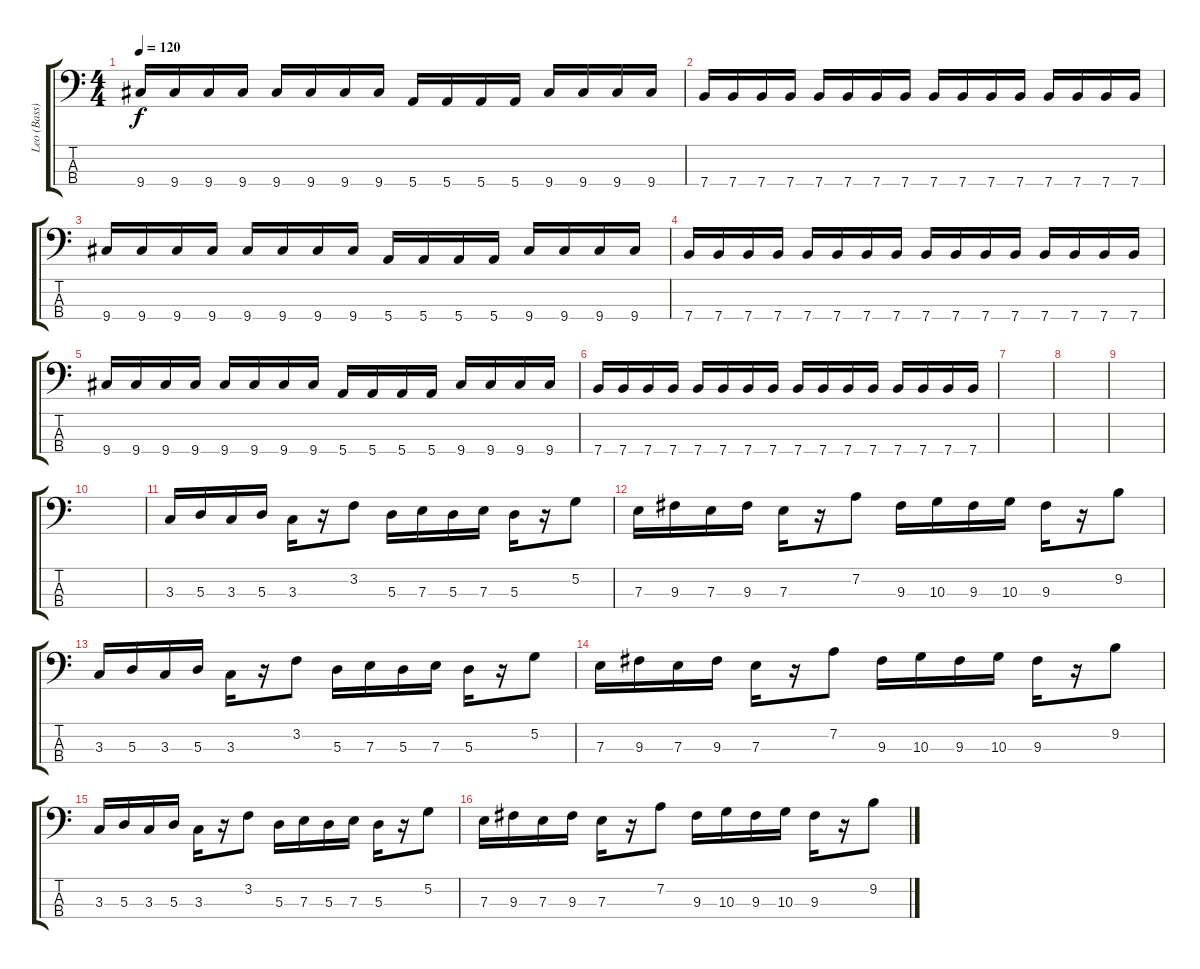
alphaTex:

\track ("Leo (Bass)" "Leo (Bass)") {instrument electricbassfinger}
\staff {score tabs}
\tuning (G2 D2 A1 E1) {hide}
\ts (4 4)
\tempo 120
\clef f4
\ks c
9.4.16{dy f} 9.4.16 9.4.16 9.4.16 9.4.16 9.4.16 9.4.16 9.4.16 5.4.16 5.4.16 5.4.16 5.4.16 9.4.16 9.4.16 9.4.16 9.4.16 |
7.4.16 7.4.16 7.4.16 7.4.16 7.4.16 7.4.16 7.4.16 7.4.16 7.4.16 7.4.16 7.4.16 7.4.16 7.4.16 7.4.16 7.4.16 7.4.16 |
9.4.16 9.4.16 9.4.16 9.4.16 9.4.16 9.4.16 9.4.16 9.4.16 5.4.16 5.4.16 5.4.16 5.4.16 9.4.16 9.4.16 9.4.16 9.4.16 |
7.4.16 7.4.16 7.4.16 7.4.16 7.4.16 7.4.16 7.4.16 7.4.16 7.4.16 7.4.16 7.4.16 7.4.16 7.4.16 7.4.16 7.4.16 7.4.16 |
9.4.16 9.4.16 9.4.16 9.4.16 9.4.16 9.4.16 9.4.16 9.4.16 5.4.16 5.4.16 5.4.16 5.4.16 9.4.16 9.4.16 9.4.16 9.4.16 |
7.4.16 7.4.16 7.4.16 7.4.16 7.4.16 7.4.16 7.4.16 7.4.16 7.4.16 7.4.16 7.4.16 7.4.16 7.4.16 7.4.16 7.4.16 7.4.16 |
|
|
|
|
3.3.16 5.3.16 3.3.16 5.3.16 3.3.16 r.16 3.2.8 5.3.16 7.3.16 5.3.16 7.3.16 5.3.16 r.16 5.2.8 |
7.3.16 9.3.16 7.3.16 9.3.16 7.3.16 r.16 7.2.8 9.3.16 10.3.16 9.3.16 10.3.16 9.3.16 r.16 9.2.8 |
3.3.16 5.3.16 3.3.16 5.3.16 3.3.16 r.16 3.2.8 5.3.16 7.3.16 5.3.16 7.3.16 5.3.16 r.16 5.2.8 |
7.3.16 9.3.16 7.3.16 9.3.16 7.3.16 r.16 7.2.8 9.3.16 10.3.16 9.3.16 10.3.16 9.3.16 r.16 9.2.8 |
3.3.16 5.3.16 3.3.16 5.3.16 3.3.16 r.16 3.2.8 5.3.16 7.3.16 5.3.16 7.3.16 5.3.16 r.16 5.2.8 |
7.3.16 9.3.16 7.3.16 9.3.16 7.3.16 r.16 7.2.8 9.3.16 10.3.16 9.3.16 10.3.16 9.3.16 r.16 9.2.8
